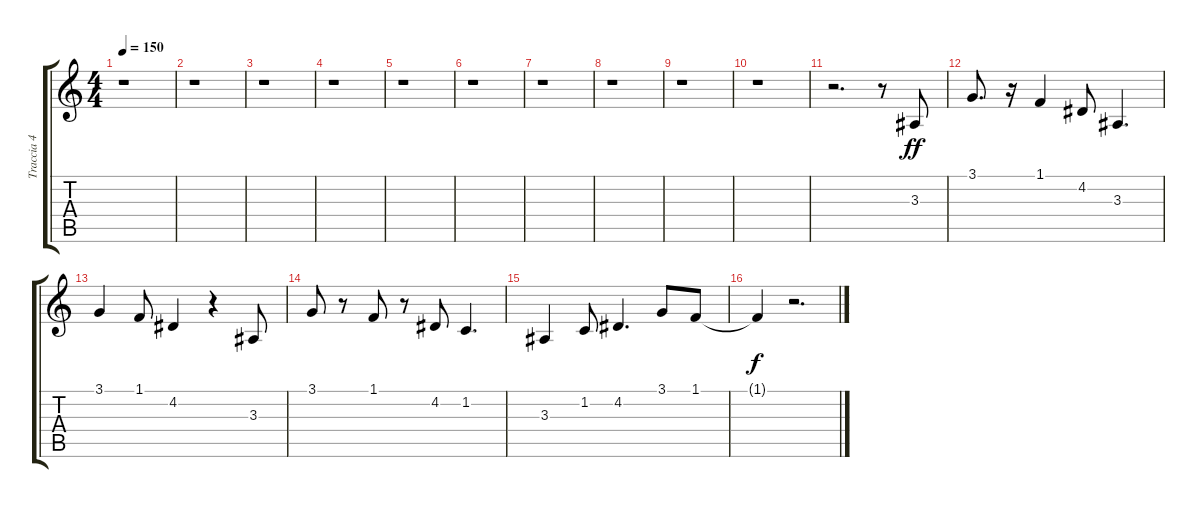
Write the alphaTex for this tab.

\track ("Traccia 4" "Traccia 4") {instrument panflute}
\staff {score tabs}
\tuning (E4 B3 G3 D3 A2 E2) {hide}
\ts (4 4)
\tempo 150
\clef g2
\ks c
r.1{dy ff} |
r.1 |
r.1 |
r.1 |
r.1 |
r.1 |
r.1 |
r.1 |
r.1 |
r.1 |
r.2{d} r.8 3.3.8 |
3.1.8{d} r.16 1.1.4 4.2.8 3.3.4{d} |
3.1.4 1.1.8 4.2.4 r.4 3.3.8 |
3.1.8 r.8 1.1.8 r.8 4.2.8 1.2.4{d} |
3.3.4 1.2.8 4.2.4{d} 3.1.8 1.1.8 |
1.1{t}.4{dy f} r.2{d}
